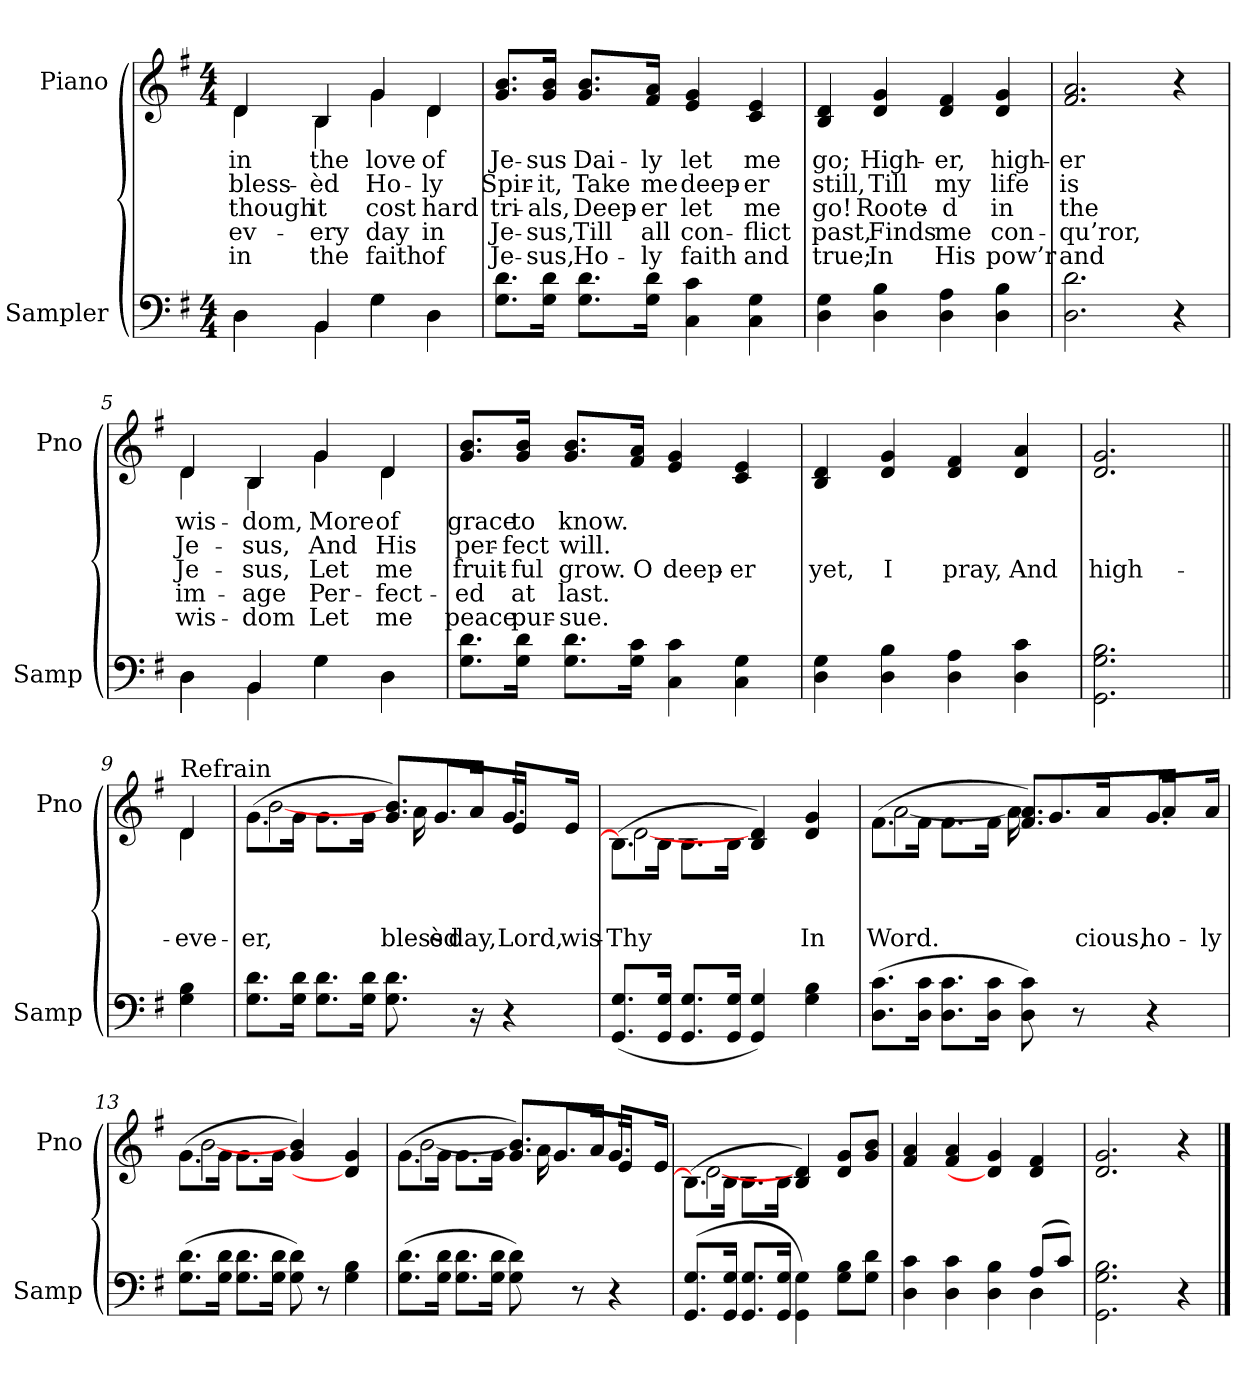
**kern	**kern	**text	**text	**text	**text	**text
*part2	*part1	*part1	*part1	*part1	*part1	*part1
*staff2	*staff1	*staff1	*staff1	*staff1	*staff1	*staff1
*I"Sampler	*I"Piano	*	*	*	*	*
*I'Samp	*I'Pno	*	*	*	*	*
*clefF4	*clefG2	*	*	*	*	*
*k[f#]	*k[f#]	*	*	*	*	*
*G:	*G:	*	*	*	*	*
*M4/4	*M4/4	*	*	*	*	*
=1	=1	=1	=1	=1	=1	=1
*^	*^	*	*	*	*	*
4D\	4D	4d/	4d	in	bless-	though	ev-	in
4BB/	4BB	4B/	4B	the	-èd	it	-ery	the
4G\	4G	4g/	4g	love	Ho-	cost	day	faith
4D\	4D	4d/	4d	of	-ly	hard	in	of
*v	*v	*	*	*	*	*	*	*
*	*v	*v	*	*	*	*	*
=2	=2	=2	=2	=2	=2	=2
8.G\ 8.d\L	8.g/ 8.b/L	Je-	Spir-	tri-	Je-	Je-
16G\ 16d\Jk	16g/ 16b/Jk	-sus	-it,	-als,	-sus,	-sus,
8.G\ 8.d\L	8.g/ 8.b/L	Dai-	Take	Deep-	Till	Ho-
16G\ 16d\Jk	16f#/ 16a/Jk	-ly	me	-er	all	-ly
4C 4c	4e 4g	let	deep-	let	con-	faith
4C 4G	4c 4e	me	-er	me	-flict	and
=3	=3	=3	=3	=3	=3	=3
4D 4G	4B 4d	go;	still,	go!	past,	true;
4D 4B	4d 4g	High-	Till	Roote-	Finds	In
4D 4A	4d 4f#	-er,	my	-d	me	His
4D 4B	4d 4g	high-	life	in	con-	pow’r
=4	=4	=4	=4	=4	=4	=4
2.D 2.d	2.f# 2.a	-er	is	the	-qu’ror,	and
4r	4r	.	.	.	.	.
=5	=5	=5	=5	=5	=5	=5
*^	*^	*	*	*	*	*
4D\	4D	4d/	4d	wis-	Je-	Je-	im-	wis-
4BB/	4BB	4B/	4B	-dom,	-sus,	-sus,	-age	-dom
4G\	4G	4g/	4g	More	And	Let	Per-	Let
4D\	4D	4d/	4d	of	His	me	-fect-	me
*v	*v	*	*	*	*	*	*	*
*	*v	*v	*	*	*	*	*
=6	=6	=6	=6	=6	=6	=6
8.G\ 8.d\L	8.g/ 8.b/L	grace	per-	fruit-	-ed	peace
16G\ 16d\Jk	16g/ 16b/Jk	to	-fect	-ful	at	pur-
8.G\ 8.d\L	8.g/ 8.b/L	know.	will.	grow.	last.	-sue.
16G\ 16c\Jk	16f#/ 16a/Jk	.	.	O	.	.
4C 4c	4e 4g	.	.	deep-	.	.
4C 4G	4c 4e	.	.	-er	.	.
=7	=7	=7	=7	=7	=7	=7
4D 4G	4B 4d	.	.	yet,	.	.
4D 4B	4d 4g	.	.	I	.	.
4D 4A	4d 4f#	.	.	pray,	.	.
4D 4c	4d 4a	.	.	And	.	.
=8	=8	=8	=8	=8	=8	=8
2.GG 2.G 2.B	2.d 2.g	.	.	high-	.	.
=9||	=9||	=9||	=9||	=9||	=9||	=9||
*	*^	*	*	*	*	*
!	!LO:TX:t=Refrain	!	!	!	!	!	!
4G 4B	4d/	4d	.	.	eve-	.	.
=10	=10	=10	=10	=10	=10	=10	=10
8.G\ 8.d\L	(8.g\L	[2b	.	.	-er,	.	.
16G\ 16d\Jk	16g\Jk	.	.	.	.	.	.
8.G\ 8.d\L	8.g\L	.	.	.	.	.	.
16G\ 16d\Jk	16g\Jk	.	.	.	.	.	.
8.G 8.d	8.g/ 8.b/L)	16a	.	.	bless-	.	.
.	.	8.g/L	.	.	-èd	.	.
16r	16a/Jk	.	.	.	day,	.	.
4r	8.g/L	16e/Jk	.	.	Lord,	.	.
.	.	8.ryy	.	.	.	.	.
.	16e/Jk	.	.	.	wis-	.	.
=11	=11	=11	=11	=11	=11	=11	=11
(8.GG/ 8.G/L	(8.B\L]	[2d	.	.	Thy	.	.
16GG/ 16G/Jk	16B\Jk	.	.	.	.	.	.
8.GG/ 8.G/L	8.B\L	.	.	.	.	.	.
16GG/ 16G/Jk	16B\Jk	.	.	.	.	.	.
4GG 4G)	4B/ 4d/)	2ryy	.	.	.	.	.
4G 4B	4d 4g	.	.	.	In	.	.
=12	=12	=12	=12	=12	=12	=12	=12
(8.D\ 8.c\L	(8.f#\L	[2a	.	.	Word.	.	.
16D\ 16c\Jk	16f#\Jk	.	.	.	.	.	.
8.D\ 8.c\L	8.f#\L	.	.	.	.	.	.
16D\ 16c\Jk	16f#\Jk	.	.	.	.	.	.
8D\ 8c\)	8.f#/ 8.a/L)	16a]	.	.	.	.	.
.	.	8.g/L	.	.	.	.	.
8r	.	.	.	.	.	.	.
.	16a/Jk	.	.	.	-cious,	.	.
4r	8.g/L	16a/Jk	.	.	ho-	.	.
.	.	8.ryy	.	.	.	.	.
.	16a/Jk	.	.	.	-ly	.	.
=13	=13	=13	=13	=13	=13	=13	=13
(8.G\ 8.d\L	(8.g\L	[2b	.	.	.	.	.
16G\ 16d\Jk	16g\Jk	.	.	.	.	.	.
8.G\ 8.d\L	8.g\L	.	.	.	.	.	.
16G\ 16d\Jk	16g\Jk	.	.	.	.	.	.
8G\ 8d\)	4g 4b)	2ryy	.	.	.	.	.
8r	.	.	.	.	.	.	.
4G 4B	4d] 4g	.	.	.	.	.	.
=14	=14	=14	=14	=14	=14	=14	=14
(8.G\ 8.d\L	(8.g\L	[2b	.	.	.	.	.
16G\ 16d\Jk	16g\Jk	.	.	.	.	.	.
8.G\ 8.d\L	8.g\L	.	.	.	.	.	.
16G\ 16d\Jk	16g\Jk	.	.	.	.	.	.
8G\ 8d\)	8.g/ 8.b]/L)	16a	.	.	.	.	.
.	.	8.g/L	.	.	.	.	.
8r	.	.	.	.	.	.	.
.	16a/Jk	.	.	.	.	.	.
4r	8.g/L	16e/Jk	.	.	.	.	.
.	.	8.ryy	.	.	.	.	.
.	16e/Jk	.	.	.	.	.	.
=15	=15	=15	=15	=15	=15	=15	=15
(8.GG/ 8.G/L	(8.B\L]	[2d	.	.	.	.	.
16GG/ 16G/Jk	16B\Jk	.	.	.	.	.	.
8.GG/ 8.G/L	8.B\L	.	.	.	.	.	.
16GG/ 16G/Jk	16B\Jk	.	.	.	.	.	.
4GG\ 4G\)	4B/ 4d/)	2ryy	.	.	.	.	.
8G\ 8B\L	8d/ 8g/L	.	.	.	.	.	.
8G\ 8d\J	8g/ 8b/J	.	.	.	.	.	.
*	*v	*v	*	*	*	*	*
=16	=16	=16	=16	=16	=16	=16
*^	*	*	*	*	*	*
4D 4c	2.ryy	4f# 4a	.	.	.	.	.
4D 4c	.	4f# 4a	.	.	.	.	.
4D 4B	.	4d] 4g	.	.	.	.	.
(8A/L	4D	4d 4f#	.	.	.	.	.
8c/J)	.	.	.	.	.	.	.
*v	*v	*	*	*	*	*	*
=17	=17	=17	=17	=17	=17	=17
2.GG 2.G 2.B	2.d 2.g	.	.	.	.	.
4r	4r	.	.	.	.	.
==	==	==	==	==	==	==
*-	*-	*-	*-	*-	*-	*-
